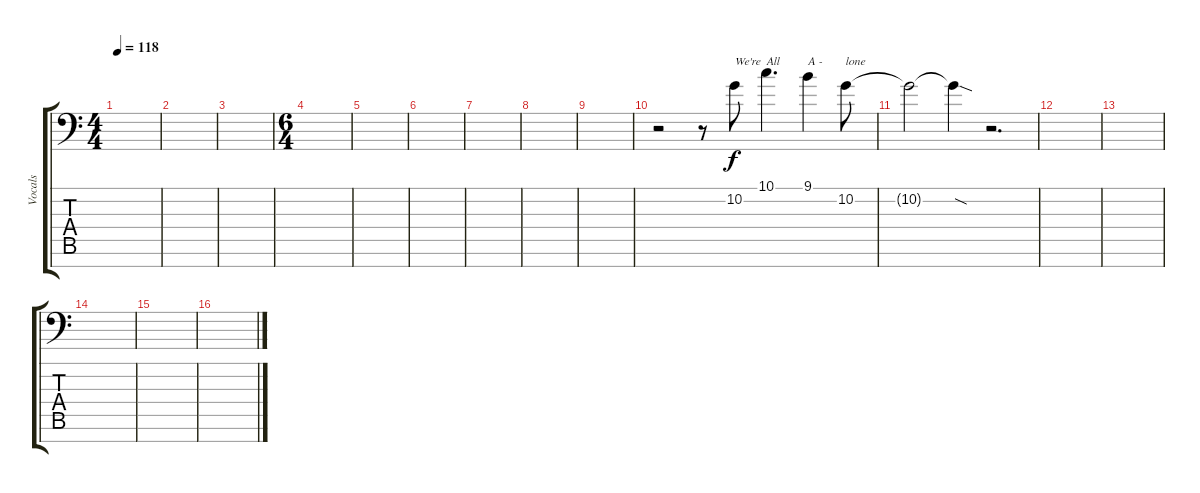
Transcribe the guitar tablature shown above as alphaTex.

\track ("Vocals" "Vocals") {instrument bassoon}
\staff {score tabs}
\tuning (D4 A3 E3 D3 A2 E2 A1) {hide}
\ts (4 4)
\tempo 118
\clef f4
\ks c
|
|
|
\ts (6 4)
|
|
|
|
|
|
r.2 r.8 10.2.8{txt "We're" volume 16} 10.1.4{d txt "All"} 9.1.4{txt "A - "} 10.2.8{txt "lone"} |
10.2{t}.2{dy f} 10.2{sod t}.4 r.2{d} |
|
|
|
|
\section ("" "")
